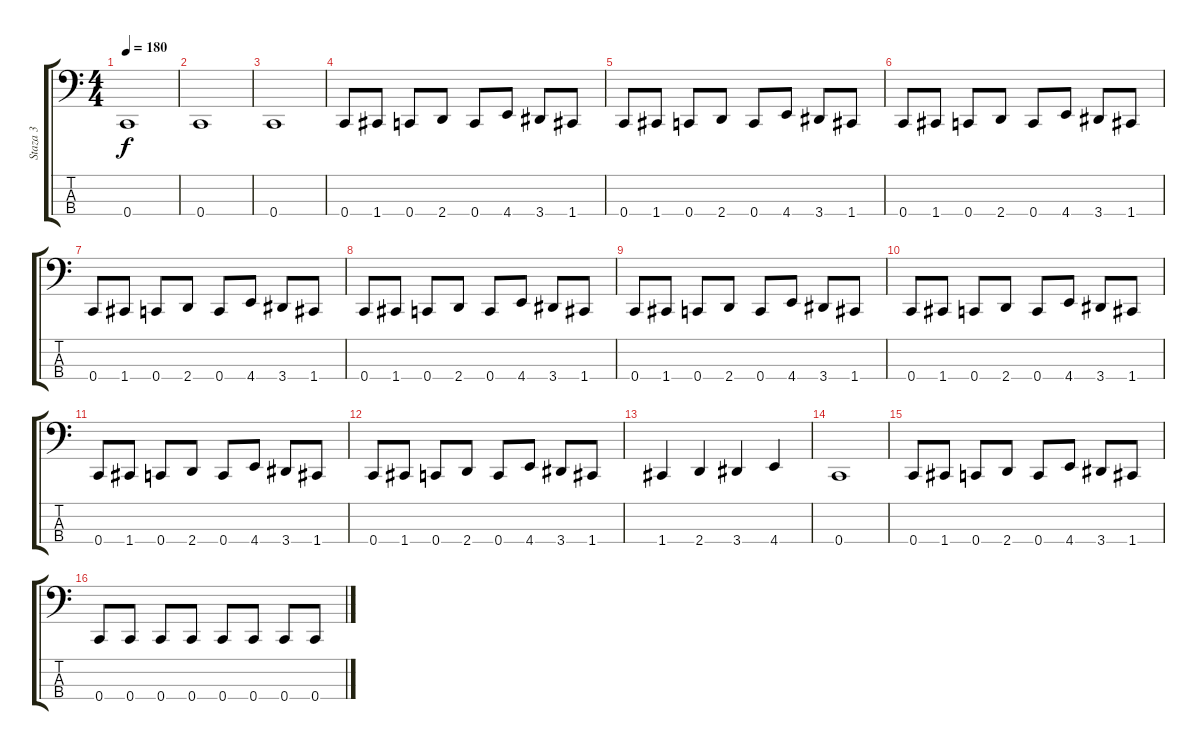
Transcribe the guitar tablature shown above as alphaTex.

\track ("Staza 3" "Staza 3") {instrument electricbassfinger}
\staff {score tabs}
\tuning (F2 C2 G1 C1) {hide}
\ts (4 4)
\tempo 180
\clef f4
\ks c
0.4.1{dy f instrument electricbassfinger} |
0.4.1 |
0.4.1 |
0.4.8 1.4.8 0.4.8 2.4.8 0.4.8 4.4.8 3.4.8 1.4.8 |
0.4.8 1.4.8 0.4.8 2.4.8 0.4.8 4.4.8 3.4.8 1.4.8 |
0.4.8 1.4.8 0.4.8 2.4.8 0.4.8 4.4.8 3.4.8 1.4.8 |
0.4.8 1.4.8 0.4.8 2.4.8 0.4.8 4.4.8 3.4.8 1.4.8 |
0.4.8 1.4.8 0.4.8 2.4.8 0.4.8 4.4.8 3.4.8 1.4.8 |
0.4.8 1.4.8 0.4.8 2.4.8 0.4.8 4.4.8 3.4.8 1.4.8 |
0.4.8 1.4.8 0.4.8 2.4.8 0.4.8 4.4.8 3.4.8 1.4.8 |
0.4.8 1.4.8 0.4.8 2.4.8 0.4.8 4.4.8 3.4.8 1.4.8 |
0.4.8 1.4.8 0.4.8 2.4.8 0.4.8 4.4.8 3.4.8 1.4.8 |
1.4.4 2.4.4 3.4.4 4.4.4 |
0.4.1 |
0.4.8 1.4.8 0.4.8 2.4.8 0.4.8 4.4.8 3.4.8 1.4.8 |
0.4.8 0.4.8 0.4.8 0.4.8 0.4.8 0.4.8 0.4.8 0.4.8
